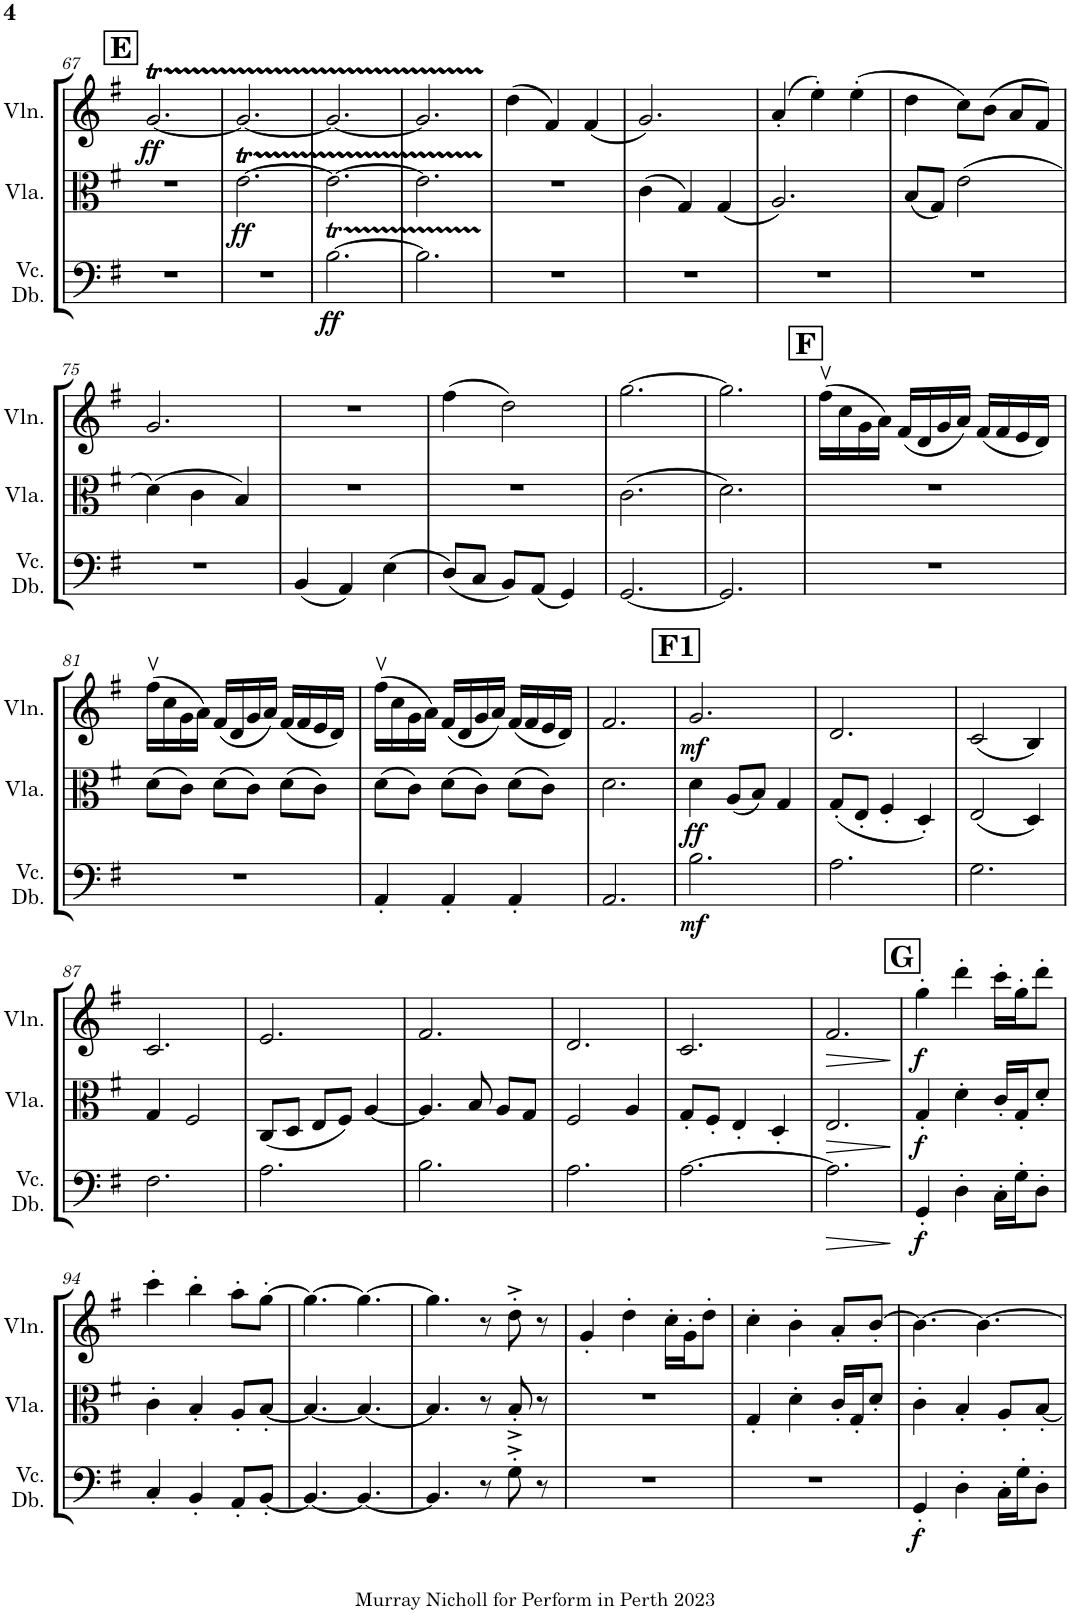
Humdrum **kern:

**kern	**dynam	**kern	**dynam	**kern	**dynam
*part3	*part3	*part2	*part2	*part1	*part1
*staff3	*staff3	*staff2	*staff2	*staff1	*staff1
*I"Violoncello  or Double Bass	*	*I"Viola	*	*I"Violin	*
*I'Vc. Db.	*	*I'Vla.	*	*I'Vln.	*
!!LO:PB:g=z
*clefF4	*	*clefC3	*	*clefG2	*
*k[f#]	*	*k[f#]	*	*k[f#]	*
*M3/4	*	*M3/4	*	*M3/4	*
!!LO:REH:place=s1:a:B:cj:fs=14:t=E
=67	=67	=67	=67	=67	=67
!	!	!	!	!	!LO:DY:b
2.r	.	2.r	.	[2.gT/	ff
=68	=68	=68	=68	=68	=68
!	!	!	!LO:DY:b	!	!
2.r	.	[2.eT\	ff	2.g/_	.
=69	=69	=69	=69	=69	=69
!	!LO:DY:b	!	!	!	!
[2.Bt\	ff	2.e\_	.	2.g/_	.
=70	=70	=70	=70	=70	=70
2.BTTT\]	.	2.eTTT\]	.	2.gTTT/]	.
=71	=71	=71	=71	=71	=71
2.r	.	2.r	.	(4dd\	.
.	.	.	.	4f#/)	.
.	.	.	.	(4f#/	.
=72	=72	=72	=72	=72	=72
2.r	.	(4c\	.	2.g/)	.
.	.	4G/)	.	.	.
.	.	(4G/	.	.	.
=73	=73	=73	=73	=73	=73
2.r	.	2.A/)	.	(4a'/	.
.	.	.	.	4ee'\)	.
.	.	.	.	(4ee'\	.
=74	=74	=74	=74	=74	=74
2.r	.	(8B/L	.	4dd\	.
.	.	8G/J)	.	.	.
.	.	(2e\	.	8cc\L)	.
.	.	.	.	(8b\J	.
.	.	.	.	8a/L	.
.	.	.	.	8f#/J)	.
!!LO:LB:g=z
=75	=75	=75	=75	=75	=75
2.r	.	(4d\)	.	2.g/	.
.	.	4c\	.	.	.
.	.	4B/)	.	.	.
=76	=76	=76	=76	=76	=76
(4BB/	.	2.r	.	2.r	.
4AA/)	.	.	.	.	.
(4E\	.	.	.	.	.
=77	=77	=77	=77	=77	=77
(8D/L)	.	2.r	.	(4ff#\	.
8C/J	.	.	.	.	.
8BB/L)	.	.	.	2dd\)	.
(8AA/J	.	.	.	.	.
4GG/)	.	.	.	.	.
=78	=78	=78	=78	=78	=78
[2.GG/	.	(2.c\	.	[2.gg\	.
=79	=79	=79	=79	=79	=79
2.GG/]	.	2.d\)	.	2.gg\]	.
!!LO:REH:place=s1:a:B:cj:fs=14:t=F
=80	=80	=80	=80	=80	=80
2.r	.	2.r	.	(16ff#v\LL	.
.	.	.	.	16cc\	.
.	.	.	.	16g\	.
.	.	.	.	16a\JJ)	.
.	.	.	.	(16f#/LL	.
.	.	.	.	16d/	.
.	.	.	.	16g/	.
.	.	.	.	16a/JJ)	.
.	.	.	.	(16f#/LL	.
.	.	.	.	16f#/	.
.	.	.	.	16e/	.
.	.	.	.	16d/JJ)	.
!!LO:LB:g=z
=81	=81	=81	=81	=81	=81
2.r	.	(8d\L	.	(16ff#v\LL	.
.	.	.	.	16cc\	.
.	.	8c\J)	.	16g\	.
.	.	.	.	16a\JJ)	.
.	.	(8d\L	.	(16f#/LL	.
.	.	.	.	16d/	.
.	.	8c\J)	.	16g/	.
.	.	.	.	16a/JJ)	.
.	.	(8d\L	.	(16f#/LL	.
.	.	.	.	16f#/	.
.	.	8c\J)	.	16e/	.
.	.	.	.	16d/JJ)	.
=82	=82	=82	=82	=82	=82
4AA'/	.	(8d\L	.	(16ff#v\LL	.
.	.	.	.	16cc\	.
.	.	8c\J)	.	16g\	.
.	.	.	.	16a\JJ)	.
4AA'/	.	(8d\L	.	(16f#/LL	.
.	.	.	.	16d/	.
.	.	8c\J)	.	16g/	.
.	.	.	.	16a/JJ)	.
4AA'/	.	(8d\L	.	(16f#/LL	.
.	.	.	.	16f#/	.
.	.	8c\J)	.	16e/	.
.	.	.	.	16d/JJ)	.
=83	=83	=83	=83	=83	=83
2.AA/	.	2.d\	.	2.f#/	.
!!LO:REH:place=s1:a:B:cj:fs=14:t=F1
=84	=84	=84	=84	=84	=84
!	!LO:DY:b	!	!LO:DY:b	!	!LO:DY:b
2.B\	mf	4d\	ff	2.g/	mf
.	.	(8A/L	.	.	.
.	.	8B/J)	.	.	.
.	.	4G/	.	.	.
=85	=85	=85	=85	=85	=85
2.A\	.	(8G'/L	.	2.d/	.
.	.	8E'/J	.	.	.
.	.	4F#'/	.	.	.
.	.	4D'/)	.	.	.
=86	=86	=86	=86	=86	=86
2.G\	.	(2E/	.	(2c/	.
.	.	4D/)	.	4B/)	.
!!LO:LB:g=z
=87	=87	=87	=87	=87	=87
2.F#\	.	4G/	.	2.c/	.
.	.	2F#/	.	.	.
=88	=88	=88	=88	=88	=88
2.A\	.	(8C/L	.	2.e/	.
.	.	8D/J	.	.	.
.	.	8E/L	.	.	.
.	.	8F#/J)	.	.	.
.	.	[4A/	.	.	.
=89	=89	=89	=89	=89	=89
2.B\	.	4.A/]	.	2.f#/	.
.	.	8B/	.	.	.
.	.	8A/L	.	.	.
.	.	8G/J	.	.	.
=90	=90	=90	=90	=90	=90
2.A\	.	2F#/	.	2.d/	.
.	.	4A/	.	.	.
=91	=91	=91	=91	=91	=91
[2.A\	.	8G'/L	.	2.c/	.
.	.	8F#'/J	.	.	.
.	.	4E'/	.	.	.
.	.	4D'/	.	.	.
=92	=92	=92	=92	=92	=92
!	!LO:HP:b	!	!LO:HP:b	!	!LO:HP:b
2.A\]	>	2.E/	>	2.f#/	>
.	]	.	]	.	]
!!LO:REH:place=s1:a:B:cj:fs=14:t=G
=93	=93	=93	=93	=93	=93
!	!LO:DY:b	!	!LO:DY:b	!	!LO:DY:b
4GG'/	f	4G'/	f	4gg'\	f
4D'\	.	4d'\	.	4ddd'\	.
16C'\LL	.	16c'/LL	.	16ccc'\LL	.
16G'\J	.	16G'/J	.	16gg'\J	.
8D'\J	.	8d'/J	.	8ddd'\J	.
!!LO:LB:g=z
=94	=94	=94	=94	=94	=94
4C'/	.	4c'\	.	4ccc'\	.
4BB'/	.	4B'/	.	4bb'\	.
8AA'/L	.	8A'/L	.	8aa'\L	.
[8BB'/J	.	[8B'/J	.	[8gg'\J	.
=95	=95	=95	=95	=95	=95
4.BB/_	.	4.B/_	.	4.gg\_	.
4.BB/_	.	4.B/_	.	4.gg\_	.
=96	=96	=96	=96	=96	=96
4.BB/]	.	4.B/]	.	4.gg\]	.
8r	.	8r	.	8r	.
8G'^\	.	8B'^/	.	8dd'^\	.
8r	.	8r	.	8r	.
=97	=97	=97	=97	=97	=97
2.r	.	2.r	.	4g'/	.
.	.	.	.	4dd'\	.
.	.	.	.	16cc'\LL	.
.	.	.	.	16g'\J	.
.	.	.	.	8dd'\J	.
=98	=98	=98	=98	=98	=98
2.r	.	4G'/	.	4cc'\	.
.	.	4d'\	.	4b'\	.
.	.	16c'/LL	.	8a'/L	.
.	.	16G'/J	.	.	.
.	.	8d'/J	.	[8b'/J	.
=99	=99	=99	=99	=99	=99
!	!LO:DY:b	!	!	!	!
4GG'/	f	4c'\	.	4.b\_	.
4D'\	.	4B'/	.	.	.
.	.	.	.	4.b\_	.
16C'\LL	.	8A'/L	.	.	.
16G'\J	.	.	.	.	.
8D'\J	.	[8B'/J	.	.	.
=	=	=	=	=	=
*-	*-	*-	*-	*-	*-
